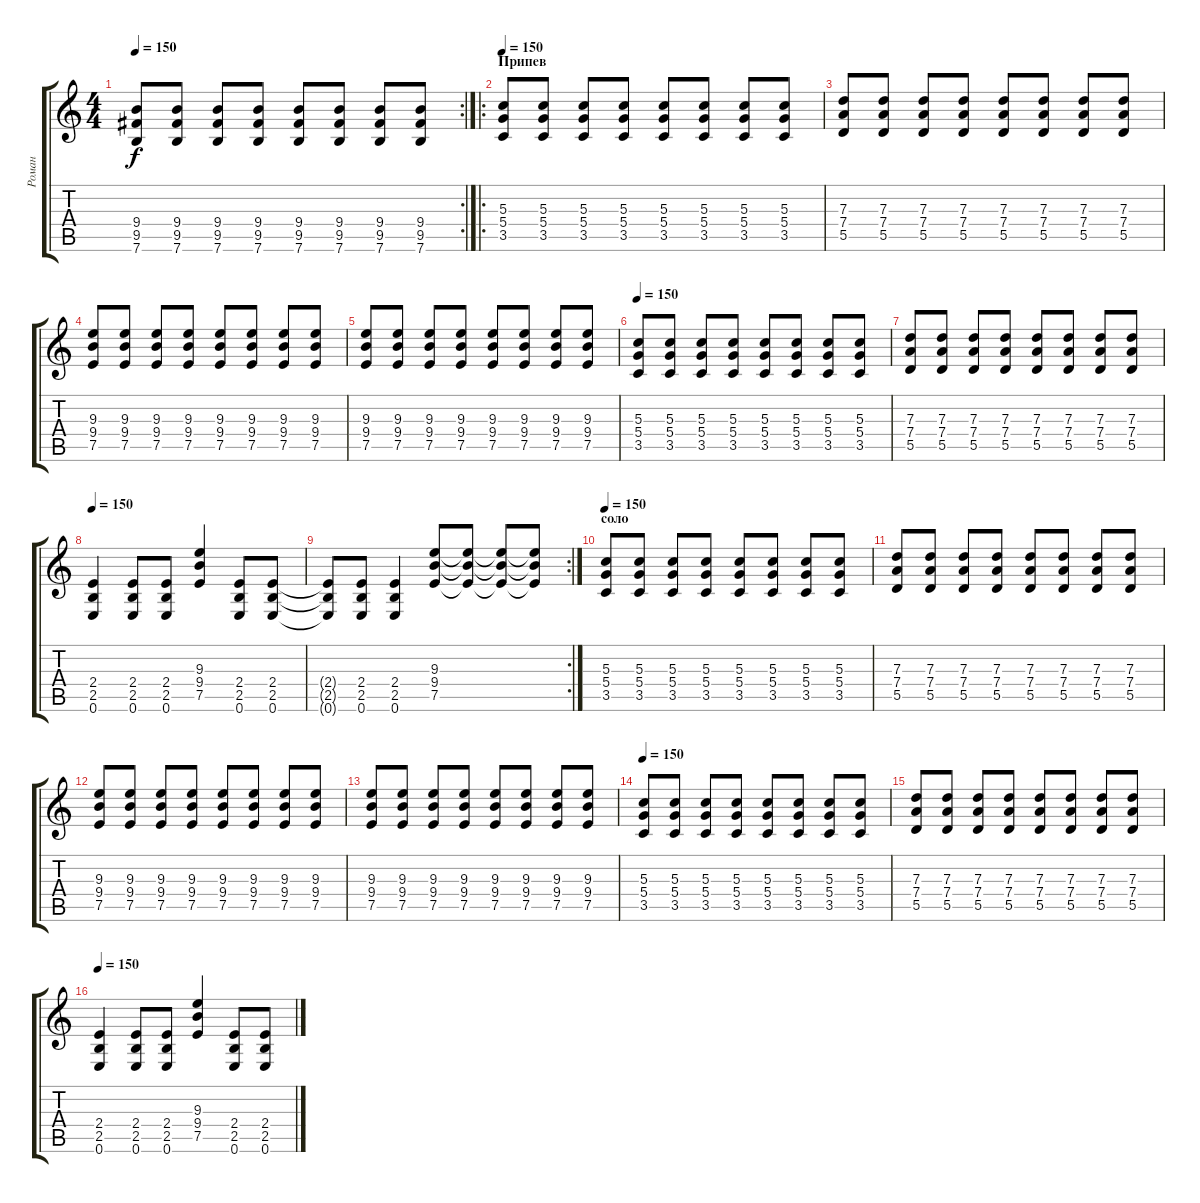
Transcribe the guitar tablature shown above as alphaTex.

\track ("Роман" "Роман") {instrument acousticguitarsteel}
\staff {score tabs}
\tuning (E4 B3 G3 D3 A2 E2) {hide}
\rc 2
\ts (4 4)
\tempo 150
\clef g2
\ks c
(9.4 9.5 7.6).8{dy f} (9.4 9.5 7.6).8 (9.4 9.5 7.6).8 (9.4 9.5 7.6).8 (9.4 9.5 7.6).8 (9.4 9.5 7.6).8 (9.4 9.5 7.6).8 (9.4 9.5 7.6).8 |
\ro
\section ("" "Припев")
\tempo 150
(5.3 5.4 3.5).8{instrument distortionguitar} (5.3 5.4 3.5).8 (5.3 5.4 3.5).8 (5.3 5.4 3.5).8 (5.3 5.4 3.5).8 (5.3 5.4 3.5).8 (5.3 5.4 3.5).8 (5.3 5.4 3.5).8 |
(7.3 7.4 5.5).8 (7.3 7.4 5.5).8 (7.3 7.4 5.5).8 (7.3 7.4 5.5).8 (7.3 7.4 5.5).8 (7.3 7.4 5.5).8 (7.3 7.4 5.5).8 (7.3 7.4 5.5).8 |
(9.3 9.4 7.5).8 (9.3 9.4 7.5).8 (9.3 9.4 7.5).8 (9.3 9.4 7.5).8 (9.3 9.4 7.5).8 (9.3 9.4 7.5).8 (9.3 9.4 7.5).8 (9.3 9.4 7.5).8 |
(9.3 9.4 7.5).8 (9.3 9.4 7.5).8 (9.3 9.4 7.5).8 (9.3 9.4 7.5).8 (9.3 9.4 7.5).8 (9.3 9.4 7.5).8 (9.3 9.4 7.5).8 (9.3 9.4 7.5).8 |
\tempo 150
(5.3 5.4 3.5).8{instrument distortionguitar} (5.3 5.4 3.5).8 (5.3 5.4 3.5).8 (5.3 5.4 3.5).8 (5.3 5.4 3.5).8 (5.3 5.4 3.5).8 (5.3 5.4 3.5).8 (5.3 5.4 3.5).8 |
(7.3 7.4 5.5).8 (7.3 7.4 5.5).8 (7.3 7.4 5.5).8 (7.3 7.4 5.5).8 (7.3 7.4 5.5).8 (7.3 7.4 5.5).8 (7.3 7.4 5.5).8 (7.3 7.4 5.5).8 |
\tempo 150
(2.4 2.5 0.6).4{instrument distortionguitar} (2.4 2.5 0.6).8 (2.4 2.5 0.6).8 (9.3 9.4 7.5).4 (2.4 2.5 0.6).8 (2.4 2.5 0.6).8 |
\rc 2
(2.4{t} 2.5{t} 0.6{t}).8 (2.4 2.5 0.6).8 (2.4 2.5 0.6).4 (9.3 9.4 7.5).8 (9.3{t} 9.4{t} 7.5{t}).8 (9.3{t} 9.4{t} 7.5{t}).8 (9.3{t} 9.4{t} 7.5{t}).8 |
\section ("" "соло")
\tempo 150
(5.3 5.4 3.5).8{instrument distortionguitar} (5.3 5.4 3.5).8 (5.3 5.4 3.5).8 (5.3 5.4 3.5).8 (5.3 5.4 3.5).8 (5.3 5.4 3.5).8 (5.3 5.4 3.5).8 (5.3 5.4 3.5).8 |
(7.3 7.4 5.5).8 (7.3 7.4 5.5).8 (7.3 7.4 5.5).8 (7.3 7.4 5.5).8 (7.3 7.4 5.5).8 (7.3 7.4 5.5).8 (7.3 7.4 5.5).8 (7.3 7.4 5.5).8 |
(9.3 9.4 7.5).8 (9.3 9.4 7.5).8 (9.3 9.4 7.5).8 (9.3 9.4 7.5).8 (9.3 9.4 7.5).8 (9.3 9.4 7.5).8 (9.3 9.4 7.5).8 (9.3 9.4 7.5).8 |
(9.3 9.4 7.5).8 (9.3 9.4 7.5).8 (9.3 9.4 7.5).8 (9.3 9.4 7.5).8 (9.3 9.4 7.5).8 (9.3 9.4 7.5).8 (9.3 9.4 7.5).8 (9.3 9.4 7.5).8 |
\tempo 150
(5.3 5.4 3.5).8{instrument distortionguitar} (5.3 5.4 3.5).8 (5.3 5.4 3.5).8 (5.3 5.4 3.5).8 (5.3 5.4 3.5).8 (5.3 5.4 3.5).8 (5.3 5.4 3.5).8 (5.3 5.4 3.5).8 |
(7.3 7.4 5.5).8 (7.3 7.4 5.5).8 (7.3 7.4 5.5).8 (7.3 7.4 5.5).8 (7.3 7.4 5.5).8 (7.3 7.4 5.5).8 (7.3 7.4 5.5).8 (7.3 7.4 5.5).8 |
\tempo 150
(2.4 2.5 0.6).4{instrument distortionguitar} (2.4 2.5 0.6).8 (2.4 2.5 0.6).8 (9.3 9.4 7.5).4 (2.4 2.5 0.6).8 (2.4 2.5 0.6).8
